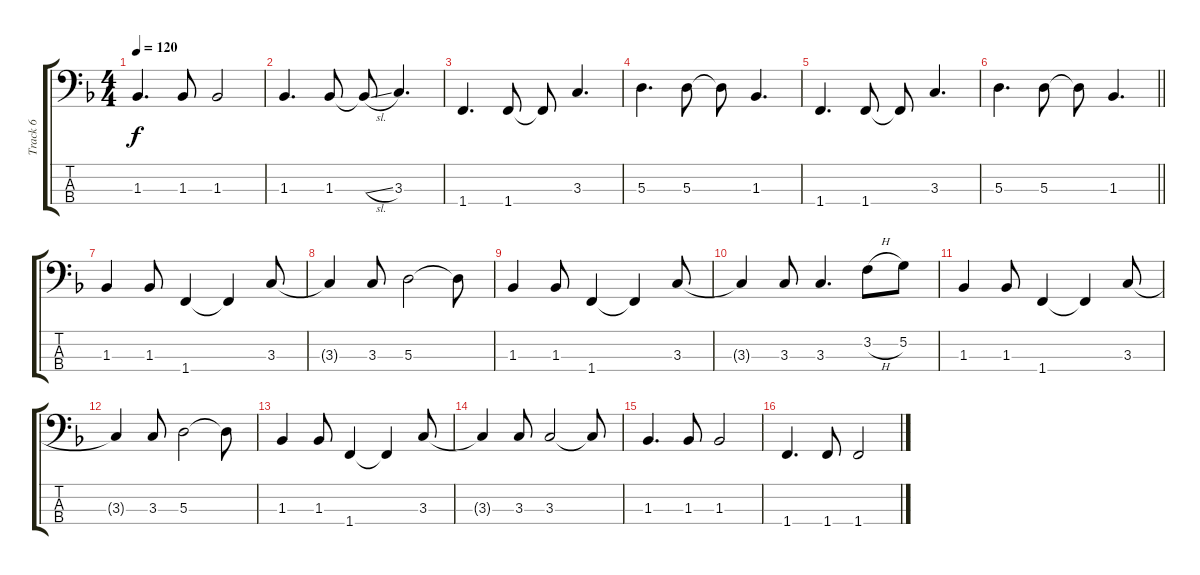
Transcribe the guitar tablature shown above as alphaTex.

\track ("Track 6" "Track 6") {instrument electricbassfinger}
\staff {score tabs}
\tuning (G2 D2 A1 E1) {hide}
\ts (4 4)
\tempo 120
\clef f4
\ks f
1.3.4{d dy f} 1.3.8 1.3.2 |
1.3.4{d} 1.3.8 1.3{sl t}.8 3.3.4{d} |
1.4.4{d} 1.4.8 1.4{t}.8 3.3.4{d} |
5.3.4{d} 5.3.8 5.3{t}.8 1.3.4{d} |
1.4.4{d} 1.4.8 1.4{t}.8 3.3.4{d} |
\barLineRight lightlight
5.3.4{d} 5.3.8 5.3{t}.8 1.3.4{d} |
1.3.4 1.3.8 1.4.4 1.4{t}.4 3.3.8 |
3.3{t}.4 3.3.8 5.3.2 5.3{t}.8 |
1.3.4 1.3.8 1.4.4 1.4{t}.4 3.3.8 |
3.3{t}.4 3.3.8 3.3.4{d} 3.2{h}.8 5.2.8 |
1.3.4 1.3.8 1.4.4 1.4{t}.4 3.3.8 |
3.3{t}.4 3.3.8 5.3.2 5.3{t}.8 |
1.3.4 1.3.8 1.4.4 1.4{t}.4 3.3.8 |
3.3{t}.4 3.3.8 3.3.2 3.3{t}.8 |
1.3.4{d} 1.3.8 1.3.2 |
1.4.4{d} 1.4.8 1.4.2
